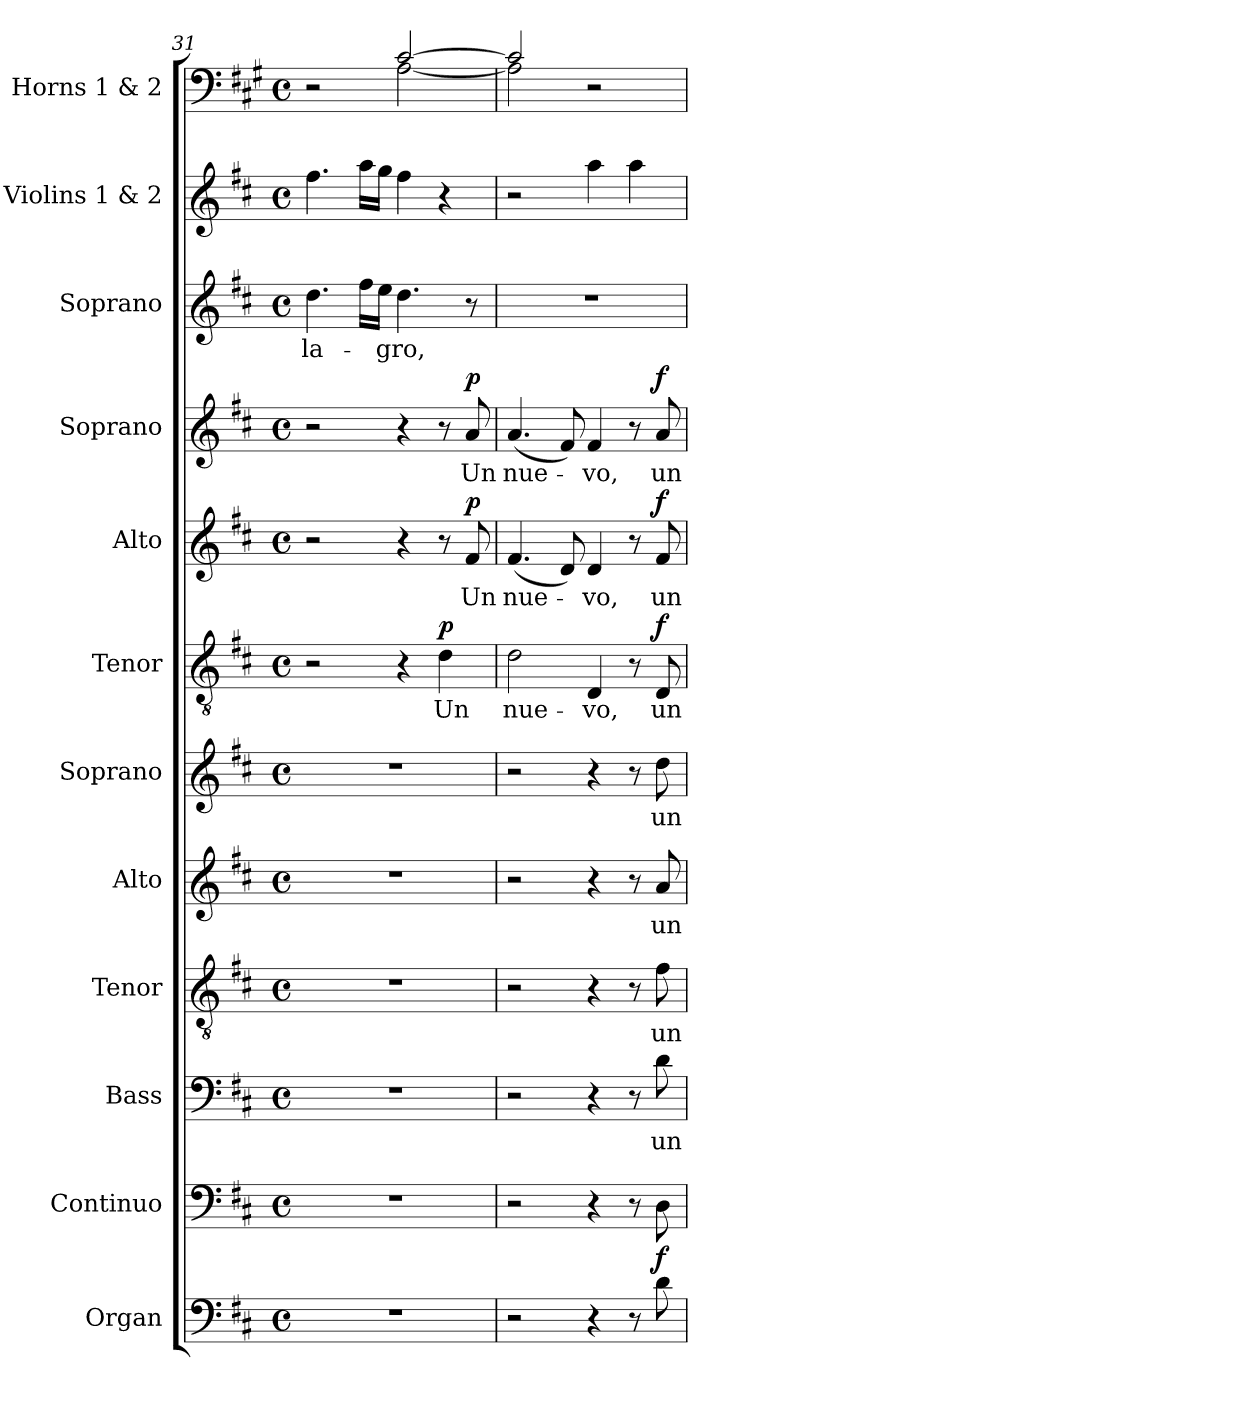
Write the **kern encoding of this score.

**kern	**kern	**dynam	**kern	**text	**kern	**text	**kern	**text	**kern	**text	**kern	**text	**dynam	**kern	**text	**dynam	**kern	**text	**dynam	**kern	**text	**kern	**kern
*part12	*part11	*part11	*part10	*part10	*part9	*part9	*part8	*part8	*part7	*part7	*part6	*part6	*part6	*part5	*part5	*part5	*part4	*part4	*part4	*part3	*part3	*part2	*part1
*staff12	*staff11	*staff11	*staff10	*staff10	*staff9	*staff9	*staff8	*staff8	*staff7	*staff7	*staff6	*staff6	*staff6	*staff5	*staff5	*staff5	*staff4	*staff4	*staff4	*staff3	*staff3	*staff2	*staff1
*I"Organ	*I"Continuo	*	*I"Bass	*	*I"Tenor	*	*I"Alto	*	*I"Soprano	*	*I"Tenor	*	*	*I"Alto	*	*	*I"Soprano	*	*	*I"Soprano	*	*I"Violins 1 & 2	*I"Horns 1 & 2
*I'Org.	*I'Cont.	*	*I'B.	*	*I'T.	*	*I'A.	*	*I'S.	*	*I'T.	*	*	*I'A.	*	*	*I'S.	*	*	*I'S.	*	*I'Vlns	*I'Hns.
*clefF4	*clefF4	*	*clefF4	*	*clefGv2	*	*clefG2	*	*clefG2	*	*clefGv2	*	*	*clefG2	*	*	*clefG2	*	*	*clefG2	*	*clefG2	*clefF4
*	*	*	*	*	*ITrd7c12	*	*	*	*	*	*ITrd7c12	*	*	*	*	*	*	*	*	*	*	*	*ITrd4c7
*k[f#c#]	*k[f#c#]	*	*k[f#c#]	*	*k[f#c#]	*	*k[f#c#]	*	*k[f#c#]	*	*k[f#c#]	*	*	*k[f#c#]	*	*	*k[f#c#]	*	*	*k[f#c#]	*	*k[f#c#]	*k[f#c#]
*D:	*D:	*	*D:	*	*D:	*	*D:	*	*D:	*	*D:	*	*	*D:	*	*	*D:	*	*	*D:	*	*D:	*D:
*M4/4	*M4/4	*	*M4/4	*	*M4/4	*	*M4/4	*	*M4/4	*	*M4/4	*	*	*M4/4	*	*	*M4/4	*	*	*M4/4	*	*M4/4	*M4/4
*met(c)	*met(c)	*	*met(c)	*	*met(c)	*	*met(c)	*	*met(c)	*	*met(c)	*	*	*met(c)	*	*	*met(c)	*	*	*met(c)	*	*met(c)	*met(c)
=31	=31	=31	=31	=31	=31	=31	=31	=31	=31	=31	=31	=31	=31	=31	=31	=31	=31	=31	=31	=31	=31	=31	=31
!	!	!	!	!	!	!	!	!	!	!	!	!	!	!	!	!	!	!	!	!	!LO:LY:b:color=#000000	!	!
*	*	*	*	*	*	*	*	*	*	*	*	*	*	*	*	*	*	*	*	*	*	*	*^
1r	1r	.	1r	.	1r	.	1r	.	1r	.	2r	.	.	2r	.	.	2r	.	.	4.ddi\	-la-	4.ff#i\	2r	2ryy
.	.	.	.	.	.	.	.	.	.	.	.	.	.	.	.	.	.	.	.	16ff#i\LL	.	16aai\LL	.	.
.	.	.	.	.	.	.	.	.	.	.	.	.	.	.	.	.	.	.	.	16eei\JJ	.	16ggi\JJ	.	.
!	!	!	!	!	!	!	!	!	!	!	!	!	!	!	!	!	!	!	!	!	!LO:LY:b:color=#000000	!	!	!
.	.	.	.	.	.	.	.	.	.	.	4r	.	.	4r	.	.	4r	.	.	4.ddi\	-gro,	4ff#i\	[2F#i/	[2Di\
!	!	!	!	!	!	!	!	!	!	!	!	!LO:LY:b:color=#000000	!	!	!	!	!	!	!	!	!	!	!	!
.	.	.	.	.	.	.	.	.	.	.	4Di\	Un	p	8r	.	.	8r	.	.	.	.	4r	.	.
!	!	!	!	!	!	!	!	!	!	!	!	!	!	!	!LO:LY:b:color=#000000	!	!	!	!	!	!	!	!	!
!	!	!	!	!	!	!	!	!	!	!	!	!	!	!	!	!	!	!LO:LY:b:color=#000000	!	!	!	!	!	!
.	.	.	.	.	.	.	.	.	.	.	.	.	.	8f#i/	Un	p	8ai/	Un	p	8r	.	.	.	.
=32	=32	=32	=32	=32	=32	=32	=32	=32	=32	=32	=32	=32	=32	=32	=32	=32	=32	=32	=32	=32	=32	=32	=32	=32
!	!	!	!	!	!	!	!	!	!	!	!	!LO:LY:b:color=#000000	!	!	!	!	!	!	!	!	!	!	!	!
!	!	!	!	!	!	!	!	!	!	!	!	!	!	!	!LO:LY:b:color=#000000	!	!	!	!	!	!	!	!	!
!	!	!	!	!	!	!	!	!	!	!	!	!	!	!	!	!	!	!LO:LY:b:color=#000000	!	!	!	!	!	!
2r	2r	.	2r	.	2r	.	2r	.	2r	.	2Di\	nue-	.	(4.f#i/	nue-	.	(4.ai/	nue-	.	1r	.	2r	2F#i/]	2Di\]
.	.	.	.	.	.	.	.	.	.	.	.	.	.	8di/)	.	.	8f#i/)	.	.	.	.	.	.	.
!	!	!	!	!	!	!	!	!	!	!	!	!LO:LY:b:color=#000000	!	!	!	!	!	!	!	!	!	!	!	!
!	!	!	!	!	!	!	!	!	!	!	!	!	!	!	!LO:LY:b:color=#000000	!	!	!	!	!	!	!	!	!
!	!	!	!	!	!	!	!	!	!	!	!	!	!	!	!	!	!	!LO:LY:b:color=#000000	!	!	!	!	!	!
4r	4r	.	4r	.	4r	.	4r	.	4r	.	4DDi/	-vo,	.	4di/	-vo,	.	4f#i/	-vo,	.	.	.	4aai\	2r	2ryy
8r	8r	.	8r	.	8r	.	8r	.	8r	.	8r	.	.	8r	.	.	8r	.	.	.	.	4aai\	.	.
!	!	!	!	!LO:LY:b:color=#000000	!	!	!	!	!	!	!	!	!	!	!	!	!	!	!	!	!	!	!	!
!	!	!	!	!	!	!LO:LY:b:color=#000000	!	!	!	!	!	!	!	!	!	!	!	!	!	!	!	!	!	!
!	!	!	!	!	!	!	!	!LO:LY:b:color=#000000	!	!	!	!	!	!	!	!	!	!	!	!	!	!	!	!
!	!	!	!	!	!	!	!	!	!	!LO:LY:b:color=#000000	!	!	!	!	!	!	!	!	!	!	!	!	!	!
!	!	!	!	!	!	!	!	!	!	!	!	!LO:LY:b:color=#000000	!	!	!	!	!	!	!	!	!	!	!	!
!	!	!	!	!	!	!	!	!	!	!	!	!	!	!	!LO:LY:b:color=#000000	!	!	!	!	!	!	!	!	!
!	!	!	!	!	!	!	!	!	!	!	!	!	!	!	!	!	!	!LO:LY:b:color=#000000	!	!	!	!	!	!
8di\	8Di\	f	8di\	un	8F#i\	un	8ai/	un	8ddi\	un	8DDi/	un	f	8f#i/	un	f	8ai/	un	f	.	.	.	.	.
*	*	*	*	*	*	*	*	*	*	*	*	*	*	*	*	*	*	*	*	*	*	*	*v	*v
=	=	=	=	=	=	=	=	=	=	=	=	=	=	=	=	=	=	=	=	=	=	=	=
*-	*-	*-	*-	*-	*-	*-	*-	*-	*-	*-	*-	*-	*-	*-	*-	*-	*-	*-	*-	*-	*-	*-	*-
